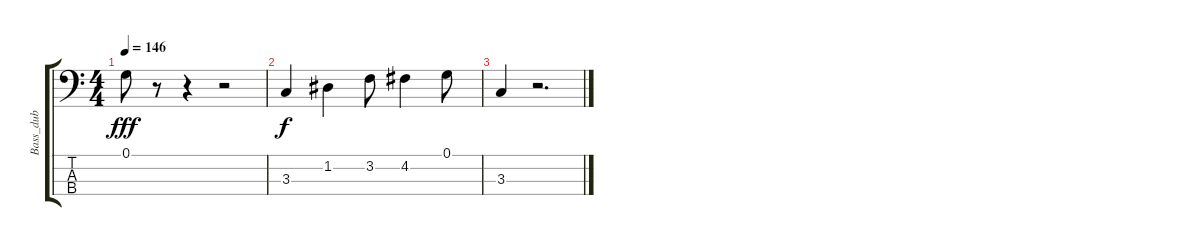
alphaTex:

\track ("Bass_dub" "Bass_dub") {instrument acousticbass}
\staff {score tabs}
\tuning (G2 D2 A1 E1) {hide}
\ts (4 4)
\tempo 146
\clef f4
\ks c
0.1.8{dy fff} r.8 r.4 r.2 |
3.3.4{dy f} 1.2.4 3.2.8 4.2.4 0.1.8 |
3.3.4 r.2{d}
